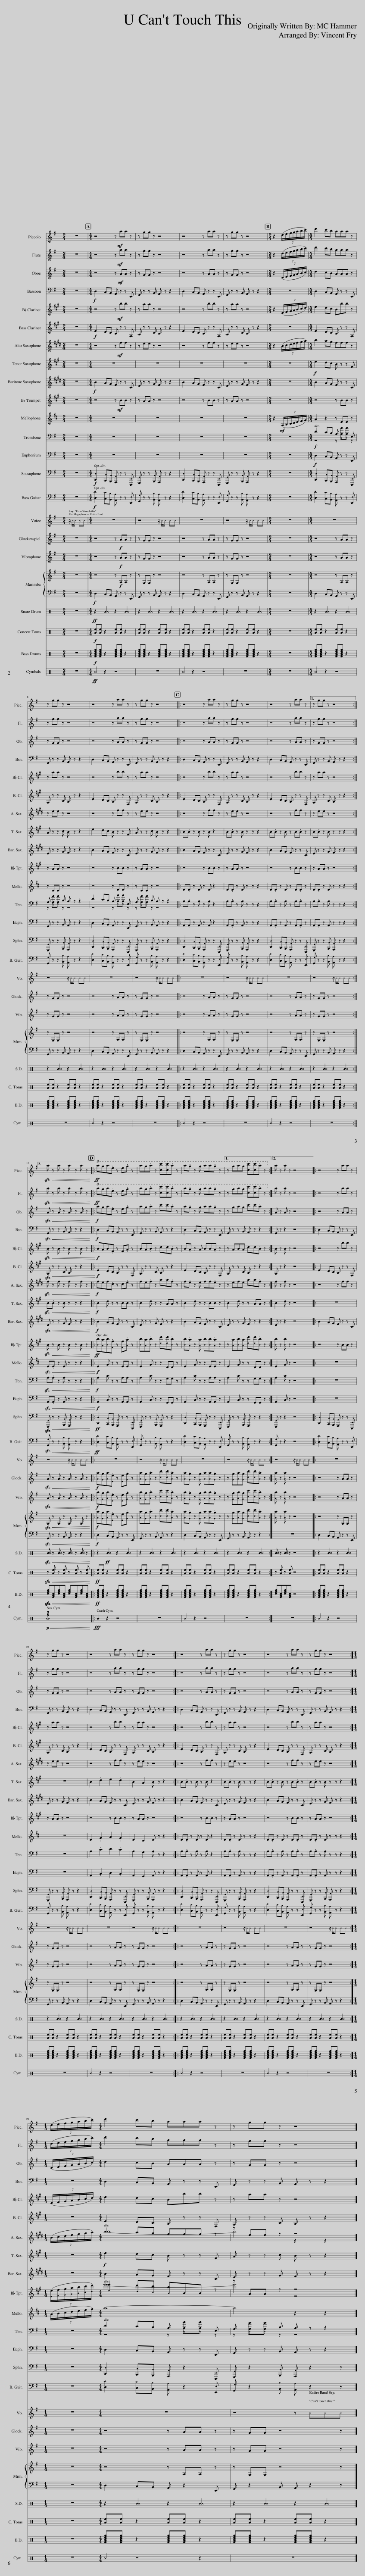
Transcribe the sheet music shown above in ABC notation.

X:1
%%score 1 2 3 4 5 6 ( 7 8 ) 9 10 ( 11 12 ) 13 ( 14 15 ) 16 17 18 19 20 21 { 22 | 23 } 24 25 26 27
L:1/8
M:2/4
I:linebreak $
K:G
V:1 treble transpose=12
V:2 treble
V:3 treble
V:4 bass
V:5 treble transpose=-2
V:6 treble transpose=-14
V:7 treble transpose=-9
V:8 treble transpose="-9 "
V:9 treble transpose=-14
V:10 treble transpose=-21
V:11 treble transpose=-2
V:12 treble transpose="-2 "
V:13 treble transpose=-7
V:14 bass
V:15 bass
V:16 bass
V:17 bass
V:18 bass transpose=-12
V:19 treble
V:20 treble transpose=24
V:21 treble
V:22 treble
V:23 bass
V:24 perc
K:none
V:25 perc
K:none
V:26 perc
K:none
V:27 perc
K:none
V:1
 z4 |[M:4/4] z4 z!mf! aa z | z gg z z4 | z4 z aa z | z gg z z4 | %5
[M:2/4] z2 (7:4:7(d/e/f/g/a/b/c'/) |[M:4/4] d'2 c'b aaa z |$ z gg z z4 | z4 z aa z | z gg z z4 |: %10
 z4 z aa z | z gg z z4 | z4 z aa z |1 z gg z z4 :|2$!sfz! a!pp!!<(! z a z a z a z!<)! |: %15
!ff!!8va(! a'g'a'.e' z e'.g' z | a'g'.a' z [c'c''][c'c''].a' z | a'.g' z g' a'a'.g' z |1 z g'a'g' [c'c''][c'c''].a' z!8va)! :|2 a z a z z4 |: %20
 z4 z aa z |$ z gg z z4 | z4 z aa z | z gg z z4 :: z4 z aa z | %25
 z gg z z4 | z4 z aa z | z gg z z4 :|$[M:1/4] (7:4:7(d/e/f/g/a/b/c'/) |[M:4/4] d'2 c'b aaa z | %30
 z gg z z4 |] %31
V:2
 z4 |[M:4/4] z4 z!mf! aa z | z gg z z4 | z4 z aa z | z gg z z4 | %5
[M:2/4] z2 (7:4:7(d/e/f/g/a/b/c'/) |[M:4/4] d'2 c'b aaa z |$ z gg z z4 | z4 z aa z | z gg z z4 |: %10
 z4 z aa z | z gg z z4 | z4 z aa z |1 z gg z z4 :|2$!sfz! a!pp!!<(! z a z a z a z!<)! |: %15
!ff!!8va(! a'g'a'.e' z e'.g' z | a'g'.a' z [c'c''][c'c''].a' z | a'.g' z g' a'a'.g' z |1 z g'a'g' [c'c''][c'c''].a' z!8va)! :|2 a z a z z4 |: %20
 z4 z aa z |$ z gg z z4 | z4 z aa z | z gg z z4 :: z4 z aa z | %25
 z gg z z4 | z4 z aa z | z gg z z4 :|$[M:1/4] (7:4:7(d/e/f/g/a/b/c'/) |[M:4/4] d'2 c'b aaa z | %30
 z gg z z4 |] %31
V:3
 z4 |[M:4/4] z4 z!mf! AA z | z GG z z4 | z4 z AA z | z GG z z4 | %5
[M:2/4] z2 (7:4:7(D/E/F/G/A/B/c/) |[M:4/4] d2 cB AAA z |$ z GG z z4 | z4 z AA z | z GG z z4 |: %10
 z4 z AA z | z GG z z4 | z4 z AA z |1 z GG z z4 :|2$!sfz! A!pp!!<(! z A z A z A z!<)! |: %15
!f! aga.e z e.g z | ag.a z c'c'.a z | a.g z g aa.g z |1 z gag c'c'.a z :|2 A z A z z4 |: %20
 z4 z AA z |$ z GG z z4 | z4 z AA z | z GG z z4 :: z4 z AA z | %25
 z GG z z4 | z4 z AA z | z GG z z4 :|$[M:1/4] (7:4:7(D/E/F/G/A/B/c/) |[M:4/4] d2 cB AAA z | %30
 z GG z z4 |] %31
V:4
 z4 |[M:4/4]!f! D,2 C,B,, A,, z z E,, | G,, z z B,, A,, z z2 | D,2 C,B,, A,, z z E,, | G,, z z B,, A,, z z2 | %5
[M:2/4] z4 |[M:4/4] D,2 C,B,, A,, z z E,, |$ G,, z z B,, A,, z z2 | D,2 C,B,, A,, z z E,, | G,, z z B,, A,, z z2 |: %10
 D,2 C,B,, A,, z z E,, | G,, z z B,, A,, z z2 | D,2 C,B,, A,, z z E,, |1 G,, z z B,, A,, z z2 :|2$!sfz! G,,!pp!!<(! z z B,, A,, z z2!<)! |: %15
!f! D,2 C,B,, A,, z z E,, | G,, z z B,, A,, z z2 | D,2 C,B,, A,, z z E,, |1 G,, z z B,, A,, z z2 :|2 G,, z z2 z4 |: %20
 D,2 C,B,, A,, z z E,, |$ G,, z z B,, A,, z z2 | D,2 C,B,, A,, z z E,, | G,, z z B,, A,, z z2 :: D,2 C,B,, A,, z z E,, | %25
 G,, z z B,, A,, z z2 | D,2 C,B,, A,, z z E,, | G,, z z B,, A,, z z2 :|$[M:1/4] z2 |[M:4/4] D,2 C,B,, A,, z z E,, | %30
 G,, z z B,, A,, z z2 |] %31
V:5
[K:A] z4 |[M:4/4] z4 z!mf! bb z | z aa z z4 | z4 z bb z | z aa z z4 | %5
[M:2/4] z2 (7:4:7(E/F/G/A/B/c/d/) |[M:4/4] e2 dc Bbb z |$ z aa z z4 | z4 z bb z | z aa z z4 |: %10
 z4 z bb z | z aa z z4 | z4 z bb z |1 z aa z z4 :|2$!sfz! B!pp!!<(! z B z B z B z!<)! |: %15
!f! BAB.F z F.A z | BA.B z dd.B z | B.A z A BB.A z |1 z ABA dd.B z :|2 B z B z z4 |: %20
 z4 z bb z |$ z aa z z4 | z4 z bb z | z aa z z4 :: z4 z bb z | %25
 z aa z z4 | z4 z bb z | z aa z z4 :|$[M:1/4] (7:4:7(E/F/G/A/B/c/d/) |[M:4/4] e2 dc Bbb z | %30
 z aa z z4 |] %31
V:6
[K:A] z4 |[M:4/4]!f! E2 DC B, z z F, | A, z z C B, z z2 | E2 DC B, z z F, | A, z z C B, z z2 | %5
[M:2/4] z4 |[M:4/4] E2 DC B, z z F, |$ A, z z C B, z z2 | E2 DC B, z z F, | A, z z C B, z z2 |: %10
 E2 DC B, z z F, | A, z z C B, z z2 | E2 DC B, z z F, |1 A, z z C B, z z2 :|2$!sfz! A,!pp!!<(! z z C B, z z2!<)! |: %15
!f! E2 DC B, z z F, | A, z z C B, z z2 | E2 DC B, z z F, |1 A, z z C B, z z2 :|2 A, z z2 z4 |: %20
 E2 DC B, z z F, |$ A, z z C B, z z2 | E2 DC B, z z F, | A, z z C B, z z2 :: E2 DC B, z z F, | %25
 A, z z C B, z z2 | E2 DC B, z z F, | A, z z C B, z z2 :|$[M:1/4] z2 |[M:4/4] E2 DC B, z z F, | %30
 A, z z C B, z z2 |] %31
V:7
[K:E] z4 |[M:4/4] z4 z!mf! ff z | z ee z z4 | z4 z ff z | z ee z z4 | %5
[M:2/4] z2 (7:4:7(B/c/d/e/f/g/a/) |[M:4/4] b2 ag fff z |$ z ee z z4 | z4 z ff z | z ee z z4 |: %10
 z4 z ff z | z ee z z4 | z4 z ff z |1 z ee z z4 :|2$!sfz! f!pp!!<(! z f z f z f z!<)! |: %15
!f! fef.c z c.e z | fe.f z aa.f z | f.e z e ff.e z |1 z efe aa.f z :|2 f z f z z4 |: %20
 z4 z ff z |$ z ee z z4 | z4 z ff z | z ee z z4 :: z4 z ff z | %25
 z ee z z4 | z4 z ff z | z ee z z4 :|$[M:1/4] (7:4:7(B/c/d/e/f/g/a/) |[M:4/4] b2 ag fff z | %30
 z ee z z4 |] %31
V:8
[K:E] x4 |[M:4/4] x8 | x8 | x8 | x8 | %5
[M:2/4] x4 |[M:4/4] x8 |$ x8 | x8 | x8 |: %10
 x8 | x8 | x8 |1 x8 :|2$ x8 |: %15
 x8 | x8 | x8 |1 x8 :|2 x8 |: %20
 x8 |$ x8 | x8 | x8 :: x8 | %25
 x8 | x8 | x8 :|$[M:1/4] x2 |[M:4/4] b8- | %30
 b4 z2 z2 |] %31
V:9
[K:A] z4 |[M:4/4] z8 | z8 | z8 | z8 | %5
[M:2/4] z4 |[M:4/4]!f! e2 dc B z z F |$ A z z c B z z2 | e2 dc B z z F | A z z c B z z2 |: %10
 B.B z B z B z2 | B.B z B z z z2 | B.B z B z B.B z |1 B.B z B z z z2 :|2$!sfz! B!pp!!<(!.B z B z z z2!<)! |: %15
!f! B2 d z z BB z | B2 d z z AA z | B2 d z z BB z |1 B2 d z z AA z :|2 B2 d z z4 |: %20
 z8 |$ z8 | B2 .d2 e2 .d2 | B2 A2 B z z2 :: B.B z B z B z2 | %25
 B.B z B z z z2 | B.B z B z B.B z | B.B z B z z z2 :|$[M:1/4] z2 |[M:4/4]!f! e2 dc B z z F | %30
 A z z c B z z2 |] %31
V:10
[K:E] z4 |[M:4/4]!f! B2 AG F z z C | E z z G F z z2 | B2 AG F z z C | E z z G F z z2 | %5
[M:2/4] z4 |[M:4/4] B2 AG F z z C |$ E z z G F z z2 | B2 AG F z z C | E z z G F z z2 |: %10
 B2 AG F z z C | E z z G F z z2 | B2 AG F z z C |1 E z z G F z z2 :|2$!sfz! E!pp!!<(! z z G F z z2!<)! |: %15
!f! B2 AG F z z C | E z z G F z z2 | B2 AG F z z C |1 E z z G F z z2 :|2 E z z2 z4 |: %20
 B2 AG F z z C |$ E z z G F z z2 | B2 AG F z z C | E z z G F z z2 :: B2 AG F z z C | %25
 E z z G F z z2 | B2 AG F z z C | E z z G F z z2 :|$[M:1/4] z2 |[M:4/4] B2 AG F z z C | %30
 E z z G F z z2 |] %31
V:11
[K:A] z4 |[M:4/4] z4 z!mf! BB z | z AA z z4 | z4 z BB z | z AA z z4 | %5
[M:2/4] z4 |[M:4/4] z4 z BB z |$ z AA z z4 | z4 z BB z | z AA z z4 |: %10
 z4 z BB z | z AA z z4 | z4 z BB z |1 z AA z z4 :|2$!sfz! B!pp!!<(! z B z B z B z!<)! |: %15
!ff! [Bb][Aa][Bb].[Ff] z [Ff].[Aa] z | [Bb][Aa].[Bb] z [dd'][dd'].[Bb] z | [Bb].[Aa] z [Aa] [Bb][Bb].[Aa] z |1 z [Aa][Bb][Aa] [dd'][dd'].[Bb] z :|2 [Bb] z [Bb] z z4 |: %20
 z4 z BB z |$ z AA z z4 | z4 z BB z | z AA z z4 :: z4 z BB z | %25
 z AA z z4 | z4 z BB z | z AA z z4 :|$[M:1/4] (7:4:7([Ee]/[Ff]/[Gg]/[Aa]/[Bb]/[cc']/[dd']/) |[M:4/4] [ee']2 [dd'][cc'] [Bb]BB z | %30
 z AA z z4 |] %31
V:12
[K:A] x4 |[M:4/4] x8 | x8 | x8 | x8 | %5
[M:2/4] x4 |[M:4/4] x8 |$ x8 | x8 | x8 |: %10
 x8 | x8 | x8 |1 x8 :|2$ x8 |: %15
 x8 | x8 | x8 |1 x8 :|2 x8 |: %20
 x8 |$ x8 | x8 | x8 :: x8 | %25
 x8 | x8 | x8 :|$[M:1/4] x2 |[M:4/4] e'8- | %30
 e'4 z4 |] %31
V:13
[K:D] z4 |[M:4/4] z8 | z8 | z8 | z8 | %5
[M:2/4] z2!mf! (7:4:7(A,/B,/C/D/E/F/G/) |[M:4/4] A2 z2 z EE z |$ z DD z z4 | z4 z EE z | z DD z z4 |: %10
 E.E z E z E z2 | E.E z E z z z2 | E.E z E z E.E z |1 E.E z E z z z2 :|2$!sfz! E!pp!!<(!.E z E z z z2!<)! |: %15
!f! E2 G z z EE z | E2 G z z DD z | E2 G z z EE z |1 E2 G z z DD z :|2 E2 G z z4 |: %20
 z8 |$ z8 | E2 .G2 A2 .G2 | E2 D2 E z z2 :: E.E z E z E z2 | %25
 E.E z E z z z2 | E.E z E z E.E z | E.E z E z z z2 :|$[M:1/4] (7:4:7(A/B/c/d/e/f/g/) |[M:4/4] a8- | %30
 a4 z2 z2 |] %31
V:14
 z4 |[M:4/4] z8 | z8 | z8 | z8 | %5
[M:2/4] z4 |[M:4/4]!f! D2 CB, A, z z E, |$ G, z z B, A, z z2 | D2 CB, A, z z E, | G, z z B, A, z z2 |: %10
 A,.A, z A, z A, z2 | A,.A, z A, z z z2 | A,.A, z A, z A,.A, z |1 A,.A, z A, z z z2 :|2$!sfz! A,!pp!!<(!.A, z A, z z z2!<)! |: %15
!f! A,2 C z z A,A, z | A,2 C z z G,G, z | A,2 C z z A,A, z |1 A,2 C z z G,G, z :|2 A,2 C z z4 |: %20
 z8 |$ z8 | A,2 .C2 D2 .C2 | A,2 G,2 A, z z2 :: A,.A, z A, z A, z2 | %25
 A,.A, z A, z z z2 | A,.A, z A, z A,.A, z | A,.A, z A, z z z2 :|$[M:1/4] z2 |[M:4/4] D2 CB, A, z z E, | %30
 G, z z B, A, z z2 |] %31
V:15
 x4 |[M:4/4] x8 | x8 | x8 | x8 | %5
[M:2/4] x4 |[M:4/4] z4 z [A,A][A,A] z |$ z [G,G][G,G] z z4 | z4 z [A,A][A,A] z | z [G,G][G,G] z z4 |: %10
 x8 | x8 | x8 |1 x8 :|2$ x8 |: %15
 x8 | x8 | x8 |1 x8 :|2 x8 |: %20
 x8 |$ x8 | x8 | x8 :: x8 | %25
 x8 | x8 | x8 :|$[M:1/4] x2 |[M:4/4] z4 z [A,A][A,A] z | %30
 z [G,G][G,G] z z4 |] %31
V:16
 z4 |[M:4/4] z8 | z8 | z8 | z8 | %5
[M:2/4] z4 |[M:4/4]!f! D,2 C,B,, A,, z z E,, |$ G,, z z B,, A,, z z2 | D,2 C,B,, A,, z z E,, | G,, z z B,, A,, z z2 |: %10
 A,,.A,, z A,, z A,, z2 | A,,.A,, z A,, z z z2 | A,,.A,, z A,, z A,,.A,, z |1 A,,.A,, z A,, z z z2 :|2$!sfz! A,,!pp!!<(!.A,, z A,, z z z2!<)! |: %15
!f! A,,2 C, z z A,,A,, z | A,,2 C, z z G,,G,, z | A,,2 C, z z A,,A,, z |1 A,,2 C, z z G,,G,, z :|2 A,,2 C, z z4 |: %20
 z8 |$ z8 | A,,2 .C,2 D,2 .C,2 | A,,2 G,,2 A,, z z2 :: A,,.A,, z A,, z A,, z2 | %25
 A,,.A,, z A,, z z z2 | A,,.A,, z A,, z A,,.A,, z | A,,.A,, z A,, z z z2 :|$[M:1/4] z2 |[M:4/4] D,2 C,B,, A,, z z E,, | %30
 G,, z z B,, A,, z z2 |] %31
V:17
 z4 |[M:4/4]!f! [D,,D,]2 [C,,C,][B,,,B,,] [A,,,A,,] z z [E,,,E,,] | [G,,,G,,] z z [B,,,B,,] [A,,,A,,] z z2 | [D,,D,]2 [C,,C,][B,,,B,,] [A,,,A,,] z z [E,,,E,,] | [G,,,G,,] z z [B,,,B,,] [A,,,A,,] z z2 | %5
[M:2/4] z4 |[M:4/4] [D,,D,]2 [C,,C,][B,,,B,,] [A,,,A,,] z z [E,,,E,,] |$ [G,,,G,,] z z [B,,,B,,] [A,,,A,,] z z2 | [D,,D,]2 [C,,C,][B,,,B,,] [A,,,A,,] z z [E,,,E,,] | [G,,,G,,] z z [B,,,B,,] [A,,,A,,] z z2 |: %10
 [D,,D,]2 [C,,C,][B,,,B,,] [A,,,A,,] z z [E,,,E,,] | [G,,,G,,] z z [B,,,B,,] [A,,,A,,] z z2 | [D,,D,]2 [C,,C,][B,,,B,,] [A,,,A,,] z z [E,,,E,,] |1 [G,,,G,,] z z [B,,,B,,] [A,,,A,,] z z2 :|2$!sfz!!sfz! [G,,,G,,]!pp!!<(! z z [B,,,B,,] [A,,,A,,] z z2!<)! |: %15
!ff! [D,,D,]2 [C,,C,][B,,,B,,] [A,,,A,,] z z [E,,,E,,] | [G,,,G,,] z z [B,,,B,,] [A,,,A,,] z z2 | [D,,D,]2 [C,,C,][B,,,B,,] [A,,,A,,] z z [E,,,E,,] |1 [G,,,G,,] z z [B,,,B,,] [A,,,A,,] z z2 :|2 [G,,,G,,] z z2 z4 |: %20
 [D,,D,]2 [C,,C,][B,,,B,,] [A,,,A,,] z z [E,,,E,,] |$ [G,,,G,,] z z [B,,,B,,] [A,,,A,,] z z2 | [D,,D,]2 [C,,C,][B,,,B,,] [A,,,A,,] z z [E,,,E,,] | [G,,,G,,] z z [B,,,B,,] [A,,,A,,] z z2 :: [D,,D,]2 [C,,C,][B,,,B,,] [A,,,A,,] z z [E,,,E,,] | %25
 [G,,,G,,] z z [B,,,B,,] [A,,,A,,] z z2 | [D,,D,]2 [C,,C,][B,,,B,,] [A,,,A,,] z z [E,,,E,,] | [G,,,G,,] z z [B,,,B,,] [A,,,A,,] z z2 :|$[M:1/4] z2 |[M:4/4] [D,,D,]2 [C,,C,][B,,,B,,] [A,,,A,,] z2 [E,,,E,,] | %30
 [G,,,G,,] z2 [B,,,B,,] [A,,,A,,] z2 z |] %31
V:18
 z4 |[M:4/4]!f! [D,D]2 [C,C][B,,B,] [A,,A,] z z [E,,E,] | [G,,G,] z z [B,,B,] [A,,A,] z z2 | [D,D]2 [C,C][B,,B,] [A,,A,] z z [E,,E,] | [G,,G,] z z [B,,B,] [A,,A,] z z2 | %5
[M:2/4] z4 |[M:4/4] [D,D]2 [C,C][B,,B,] [A,,A,] z z [E,,E,] |$ [G,,G,] z z [B,,B,] [A,,A,] z z2 | [D,D]2 [C,C][B,,B,] [A,,A,] z z [E,,E,] | [G,,G,] z z [B,,B,] [A,,A,] z z2 |: %10
 [D,D]2 [C,C][B,,B,] [A,,A,] z z [E,,E,] | [G,,G,] z z [B,,B,] [A,,A,] z z2 | [D,D]2 [C,C][B,,B,] [A,,A,] z z [E,,E,] |1 [G,,G,] z z [B,,B,] [A,,A,] z z2 :|2$!sfz! [G,,G,]!pp!!<(! z z [B,,B,] [A,,A,] z z2!<)! |: %15
!ff! [D,D]2 [C,C][B,,B,] [A,,A,] z z [E,,E,] | [G,,G,] z z [B,,B,] [A,,A,] z z2 | [D,D]2 [C,C][B,,B,] [A,,A,] z z [E,,E,] |1 [G,,G,] z z [B,,B,] [A,,A,] z z2 :|2 [G,,G,] z z2 z4 |: %20
 [D,D]2 [C,C][B,,B,] [A,,A,] z z [E,,E,] |$ [G,,G,] z z [B,,B,] [A,,A,] z z2 | [D,D]2 [C,C][B,,B,] [A,,A,] z z [E,,E,] | [G,,G,] z z [B,,B,] [A,,A,] z z2 :: [D,D]2 [C,C][B,,B,] [A,,A,] z z [E,,E,] | %25
 [G,,G,] z z [B,,B,] [A,,A,] z z2 | [D,D]2 [C,C][B,,B,] [A,,A,] z z [E,,E,] | [G,,G,] z z [B,,B,] [A,,A,] z z2 :|$[M:1/4] z2 |[M:4/4] [D,D]2 [C,C][B,,B,] [A,,A,] z2 [E,,E,] | %30
 [G,,G,] z2 [B,,B,] [A,,A,] z2 z |] %31
V:19
 z/ B/B BB |[M:4/4] z8 | z4 z/ B/B BB | z8 | z4 z/ B/B BB | %5
[M:2/4] z4 |[M:4/4] z8 |$ z4 z/ B/B BB | z8 | z4 z/ B/B BB |: %10
 z8 | z4 z/ B/B BB | z8 |1 z4 z/ B/B BB :|2$ z4 z/ B/B BB |: %15
 z8 | z4 z/ B/B BB | z8 |1 z4 z/ B/B BB :|2 z4 z/ B/B BB |: %20
 z8 |$ z4 z/ B/B BB | z8 | z4 z/ B/B BB :: z8 | %25
 z4 z/ B/B BB | z8 | z4 z/ B/B BB :|$[M:1/4] z2 |[M:4/4] z8 | %30
 z4 z BBB |] %31
V:20
 z4 |[M:4/4] z4 z!f! AA z | z GG z z4 | z4 z AA z | z GG z z4 | %5
[M:2/4] z4 |[M:4/4] z4 z AA z |$ z GG z z4 | z4 z AA z | z GG z z4 |: %10
 z4 z AA z | z GG z z4 | z4 z AA z |1 z GG z z4 :|2$!sfz! A!pp!!<(! z A z A z A z!<)! |: %15
!f! [Aa][Gg][Aa].[Ee] z [Ee].[Gg] z | [Aa][Gg].[Aa] z [cc'][cc'].[Aa] z | [Aa].[Gg] z [Gg] [Aa][Aa].[Gg] z |1 z [Gg][Aa][Gg] [cc'][cc'].[Aa] z :|2 [Aa] z [Aa] z z4 |: %20
 z4 z AA z |$ z GG z z4 | z4 z AA z | z GG z z4 :: z4 z AA z | %25
 z GG z z4 | z4 z AA z | z GG z z4 :|$[M:1/4] z2 |[M:4/4] z4 z AA z | %30
 z GG z4 z |] %31
V:21
 z4 |[M:4/4] z4 z!f! AA z | z GG z z4 | z4 z AA z | z GG z z4 | %5
[M:2/4] z4 |[M:4/4] z4 z AA z |$ z GG z z4 | z4 z AA z | z GG z z4 |: %10
 z4 z AA z | z GG z z4 | z4 z AA z |1 z GG z z4 :|2$!sfz! A!pp!!<(! z A z A z A z!<)! |: %15
!f! [Aa][Gg][Aa].[Ee] z [Ee].[Gg] z | [Aa][Gg].[Aa] z [cc'][cc'].[Aa] z | [Aa].[Gg] z [Gg] [Aa][Aa].[Gg] z |1 z [Gg][Aa][Gg] [cc'][cc'].[Aa] z :|2 [Aa] z [Aa] z z4 |: %20
 z4 z AA z |$ z GG z z4 | z4 z AA z | z GG z z4 :: z4 z AA z | %25
 z GG z z4 | z4 z AA z | z GG z z4 :|$[M:1/4] z2 |[M:4/4] z4 z AA z | %30
 z GG z4 z |] %31
V:22
 z4 |[M:4/4] z4 z!f! A,A, z | z G,G, z z4 | z4 z A,A, z | z G,G, z z4 | %5
[M:2/4] z4 |[M:4/4] z4 z A,A, z |$ z G,G, z z4 | z4 z A,A, z | z G,G, z z4 |: %10
 z4 z A,A, z | z G,G, z z4 | z4 z A,A, z |1 z G,G, z z4 :|2$!sfz! A,!pp!!<(! z A, z A, z A, z!<)! |: %15
!f! [Aa][Gg][Aa].[Ee] z [Ee].[Gg] z | [Aa][Gg].[Aa] z [cc'][cc'].[Aa] z | [Aa].[Gg] z [Gg] [Aa][Aa].[Gg] z |1 z [Gg][Aa][Gg] [cc'][cc'].[Aa] z :|2 [Aa] z [Aa] z z4 |: %20
 z4 z A,A, z |$ z G,G, z z4 | z4 z A,A, z | z G,G, z z4 :: z4 z A,A, z | %25
 z G,G, z z4 | z4 z A,A, z | z G,G, z z4 :|$[M:1/4] z2 |[M:4/4] z4 z A,A, z | %30
 z G,G, z4 z |] %31
V:23
 z4 |[M:4/4]!f! D,2 C,B,, A,, z z E,, | G,, z z B,, A,, z z2 | D,2 C,B,, A,, z z E,, | G,, z z B,, A,, z z2 | %5
[M:2/4] z4 |[M:4/4] D,2 C,B,, A,, z z E,, |$ G,, z z B,, A,, z z2 | D,2 C,B,, A,, z z E,, | G,, z z B,, A,, z z2 |: %10
 D,2 C,B,, A,, z z E,, | G,, z z B,, A,, z z2 | D,2 C,B,, A,, z z E,, |1 G,, z z B,, A,, z z2 :|2$!sfz! G,,!pp!!<(! z z B,, A,, z z2!<)! |: %15
!f! D,2 C,B,, A,, z z E,, | G,, z z B,, A,, z z2 | D,2 C,B,, A,, z z E,, |1 G,, z z B,, A,, z z2 :|2 z8 |: %20
 D,2 C,B,, A,, z z E,, |$ G,, z z B,, A,, z z2 | D,2 C,B,, A,, z z E,, | G,, z z B,, A,, z z2 :: D,2 C,B,, A,, z z E,, | %25
 G,, z z B,, A,, z z2 | D,2 C,B,, A,, z z E,, | G,, z z B,, A,, z z2 :|$[M:1/4] z2 |[M:4/4] D,2 C,B,, A,, z2 E,, | %30
 G,, z2 B,, A,, z2 z |] %31
V:24
[K:C] z4 |[M:4/4]!ff! z2 [_B^B]2 z2 [_B^B]2 | z2 [_B^B]2 z2 [_B^B]2 | z2 [_B^B]2 z2 [_B^B]2 | z2 [_B^B]2 z2 [_B^B]2 | %5
[M:2/4] z4 |[M:4/4] z2 [_B^B]2 z2 [_B^B]2 |$ z2 [_B^B]2 z2 [_B^B]2 | z2 [_B^B]2 z2 [_B^B]2 | z2 [_B^B]2 z2 [_B^B]2 |: %10
 z2 [_B^B]2 z2 [_B^B]2 | z2 [_B^B]2 z2 [_B^B]2 | z2 [_B^B]2 z2 [_B^B]2 |1 z2 [_B^B]2 z2 [_B^B]2 :|2$!sfz!!sfz! [B^B]!pp!!<(! z [B^B] z [B^B] z [B^B] z!<)! |: %15
 z2!ff! [_B^B]2 z2 [_B^B]2 | z2 [_B^B]2 z2 [_B^B]2 | z2 [_B^B]2 z2 [_B^B]2 |1 z2 [_B^B]2 z2 [_B^B]2 :|2 [B^B] z [B^B] z z4 |: %20
 z2 [_B^B]2 z2 [_B^B]2 |$ z2 [_B^B]2 z2 [_B^B]2 | z2 [_B^B]2 z2 [_B^B]2 | z2 [_B^B]2 z2 [_B^B]2 :: z2 [_B^B]2 z2 [_B^B]2 | %25
 z2 [_B^B]2 z2 [_B^B]2 | z2 [_B^B]2 z2 [_B^B]2 | z2 [_B^B]2 z2 [_B^B]2 :|$[M:1/4] z2 |[M:4/4] z2 [_B^B]2 z2 [_B^B]2 | %30
 z2 [_B^B]2 z2 [_B^B]2 |] %31
V:25
[K:C] z4 |[M:4/4]!f! [Ae][Ae] z2 [Ae][Ae] z2 | [Ae][Ae] z2 [Ae][Ae] z2 | [Ae][Ae] z2 [Ae][Ae] z2 | [Ae][Ae] z2 [Ae][Ae] z2 | %5
[M:2/4] z4 |[M:4/4] [Ae][Ae] z2 [Ae][Ae] z2 |$ [Ae][Ae] z2 [Ae][Ae] z2 | [Ae][Ae] z2 [Ae][Ae] z2 | [Ae][Ae] z2 [Ae][Ae] z2 |: %10
 [Ae][Ae] z2 [Ae][Ae] z2 | [Ae][Ae] z2 [Ae][Ae] z2 | [Ae][Ae] z2 [Ae][Ae] z2 |1 [Ae][Ae] z2 [Ae][Ae] z2 :|2$!sfz! z!pp!!pp!!<(! [Ae] z [Ae] z [Ae] z [Ae]!<)! |: %15
!ff! [Ae][Ae] z2 [Ae][Ae] z2 | [Ae][Ae] z2 [Ae][Ae] z2 | [Ae][Ae] z2 [Ae][Ae] z2 |1 [Ae][Ae] z2 [Ae][Ae] z2 :|2 z [Ae] z [Ae] z4 |: %20
 [Ae][Ae] z2 [Ae][Ae] z2 |$ [Ae][Ae] z2 [Ae][Ae] z2 | [Ae][Ae] z2 [Ae][Ae] z2 | [Ae][Ae] z2 [Ae][Ae] z2 :: [Ae][Ae] z2 [Ae][Ae] z2 | %25
 [Ae][Ae] z2 [Ae][Ae] z2 | [Ae][Ae] z2 [Ae][Ae] z2 | [Ae][Ae] z2 [Ae][Ae] z2 :|$[M:1/4] z2 |[M:4/4] [Ae][Ae] z2 [Ae][Ae] z2 | %30
 [Ae][Ae] z2 [Ae][Ae] z2 |] %31
V:26
[K:C] z4 |[M:4/4]!f! [FAceg][FAceg] z2 [FAceg][FAceg] z2 | [FAceg][FAceg] z2 [FAceg][FAceg] z2 | [FAceg][FAceg] z2 [FAceg][FAceg] z2 | [FAceg][FAceg] z2 [FAceg][FAceg] z2 | %5
[M:2/4] z4 |[M:4/4] [FAceg][FAceg] z2 [FAceg][FAceg] z2 |$ [FAceg][FAceg] z2 [FAceg][FAceg] z2 | [FAceg][FAceg] z2 [FAceg][FAceg] z2 | [FAceg][FAceg] z2 [FAceg][FAceg] z2 |: %10
 [FAceg][FAceg] z2 [FAceg][FAceg] z2 | [FAceg][FAceg] z2 [FAceg][FAceg] z2 | [FAceg][FAceg] z2 [FAceg][FAceg] z2 |1 [FAceg][FAceg] z2 [FAceg][FAceg] z2 :|2$!sfz!!sfz!!sfz! [ceg]!pp!!pp!!pp!!<(![FAc][ceg][FAc] [ceg][FAc][ceg][FAc]!<)! |: %15
!ff! [FAceg][FAceg] z2 [FAceg][FAceg] z2 | [FAceg][FAceg] z2 [FAceg][FAceg] z2 | [FAceg][FAceg] z2 [FAceg][FAceg] z2 |1 [FAceg][FAceg] z2 [FAceg][FAceg] z2 :|2 [ceg][FAc][ceg][FAc] z4 |: %20
 [FAceg][FAceg] z2 [FAceg][FAceg] z2 |$ [FAceg][FAceg] z2 [FAceg][FAceg] z2 | [FAceg][FAceg] z2 [FAceg][FAceg] z2 | [FAceg][FAceg] z2 [FAceg][FAceg] z2 :: [FAceg][FAceg] z2 [FAceg][FAceg] z2 | %25
 [FAceg][FAceg] z2 [FAceg][FAceg] z2 | [FAceg][FAceg] z2 [FAceg][FAceg] z2 | [FAceg][FAceg] z2 [FAceg][FAceg] z2 :|$[M:1/4] z2 |[M:4/4] [FAceg][FAceg] z2 [FAceg][FAceg] z2 | %30
 [FAceg][FAceg] z2 [FAceg][FAceg] z2 |] %31
V:27
[K:C] z4 |[M:4/4]!ff! ^B2 z2 z4 | z8 | ^B2 z2 z4 | z8 | %5
[M:2/4] z4 |[M:4/4] ^B2 z2 z4 |$ z8 | ^B2 z2 z4 | z8 |: %10
 ^B2 z2 z4 | z8 | ^B2 z2 z4 |1 z8 :|2$!p!!<(! !////!B8!<)! |: %15
!fff! B2 z2 z4 | z8 | ^B2 z2 z4 |1 z8 :|2 z8 |: %20
 ^B2 z2 z4 |$ z8 | ^B2 z2 z4 | z8 :: ^B2 z2 z4 | %25
 z8 | ^B2 z2 z4 | z8 :|$[M:1/4] z2 |[M:4/4] ^B2 z4 z2 | %30
 z8 |] %31
